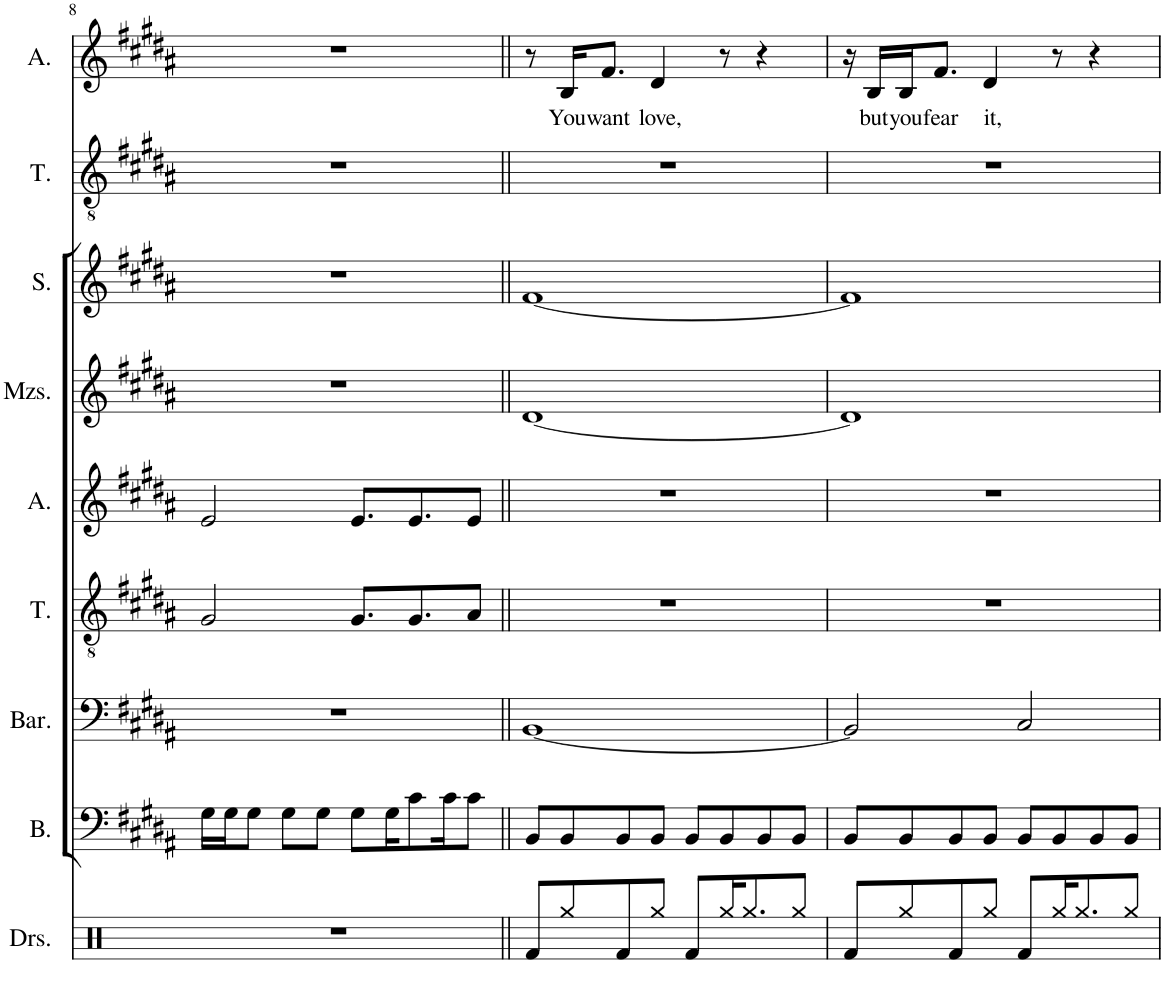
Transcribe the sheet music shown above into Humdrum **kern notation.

**kern	**kern	**kern	**kern	**kern	**kern	**kern	**kern	**kern	**text
*part9	*part8	*part7	*part6	*part5	*part4	*part3	*part2	*part1	*part1
*staff9	*staff8	*staff7	*staff6	*staff5	*staff4	*staff3	*staff2	*staff1	*staff1
*I"Drumset	*I"Bass	*I"Baritone	*I"Tenor	*I"Alto	*I"Mezzo-soprano	*I"Soprano	*I"Tenor	*I"Alto	*
*I'Drs.	*I'B.	*I'Bar.	*I'T.	*I'A.	*I'Mzs.	*I'S.	*I'T.	*I'A.	*
!!LO:PB:g=z
*clefX	*clefF4	*clefF4	*clefGv2	*clefG2	*clefG2	*clefG2	*clefGv2	*clefG2	*
*k[]	*k[f#c#g#d#a#]	*k[f#c#g#d#a#]	*k[f#c#g#d#a#]	*k[f#c#g#d#a#]	*k[f#c#g#d#a#]	*k[f#c#g#d#a#]	*k[f#c#g#d#a#]	*k[f#c#g#d#a#]	*
*M4/4	*M4/4	*M4/4	*M4/4	*M4/4	*M4/4	*M4/4	*M4/4	*M4/4	*
=8	=8	=8	=8	=8	=8	=8	=8	=8	=8
1r	16G#\LL	1r	2G#/	2e/	1r	1r	1r	1r	.
.	16G#\J	.	.	.	.	.	.	.	.
.	8G#\J	.	.	.	.	.	.	.	.
.	8G#\L	.	.	.	.	.	.	.	.
.	8G#\J	.	.	.	.	.	.	.	.
.	8G#\L	.	8.G#/L	8.e/L	.	.	.	.	.
.	16G#\K	.	.	.	.	.	.	.	.
.	8c#\	.	8.G#/	8.e/	.	.	.	.	.
.	16c#\K	.	.	.	.	.	.	.	.
.	8c#\J	.	8A#/J	8e/J	.	.	.	.	.
=9||	=9||	=9||	=9||	=9||	=9||	=9||	=9||	=9||	=9||
8Rf/L	8BB/L	[1BB	1r	1r	[1d#	[1f#	1r	8r	.
!	!	!	!	!	!	!	!	!	!LO:LY:b
8Rgg/	8BB/	.	.	.	.	.	.	16B/KL	You
!	!	!	!	!	!	!	!	!	!LO:LY:b
.	.	.	.	.	.	.	.	8.f#/J	want
8Rf/	8BB/	.	.	.	.	.	.	.	.
!	!	!	!	!	!	!	!	!	!LO:LY:b
8Rgg/J	8BB/J	.	.	.	.	.	.	4d#/	love,
8Rf/L	8BB/L	.	.	.	.	.	.	.	.
16Rgg/K	8BB/	.	.	.	.	.	.	8r	.
8.Rgg/	.	.	.	.	.	.	.	.	.
.	8BB/	.	.	.	.	.	.	4r	.
8Rgg/J	8BB/J	.	.	.	.	.	.	.	.
=10	=10	=10	=10	=10	=10	=10	=10	=10	=10
8Rf/L	8BB/L	2BB/]	1r	1r	1d#]	1f#]	1r	16r	.
!	!	!	!	!	!	!	!	!	!LO:LY:b
.	.	.	.	.	.	.	.	16B/LL	but
!	!	!	!	!	!	!	!	!	!LO:LY:b
8Rgg/	8BB/	.	.	.	.	.	.	16B/J	you
!	!	!	!	!	!	!	!	!	!LO:LY:b
.	.	.	.	.	.	.	.	8.f#/J	fear
8Rf/	8BB/	.	.	.	.	.	.	.	.
!	!	!	!	!	!	!	!	!	!LO:LY:b
8Rgg/J	8BB/J	.	.	.	.	.	.	4d#/	it,
8Rf/L	8BB/L	2C#/	.	.	.	.	.	.	.
16Rgg/K	8BB/	.	.	.	.	.	.	8r	.
8.Rgg/	.	.	.	.	.	.	.	.	.
.	8BB/	.	.	.	.	.	.	4r	.
8Rgg/J	8BB/J	.	.	.	.	.	.	.	.
=	=	=	=	=	=	=	=	=	=
*-	*-	*-	*-	*-	*-	*-	*-	*-	*-
